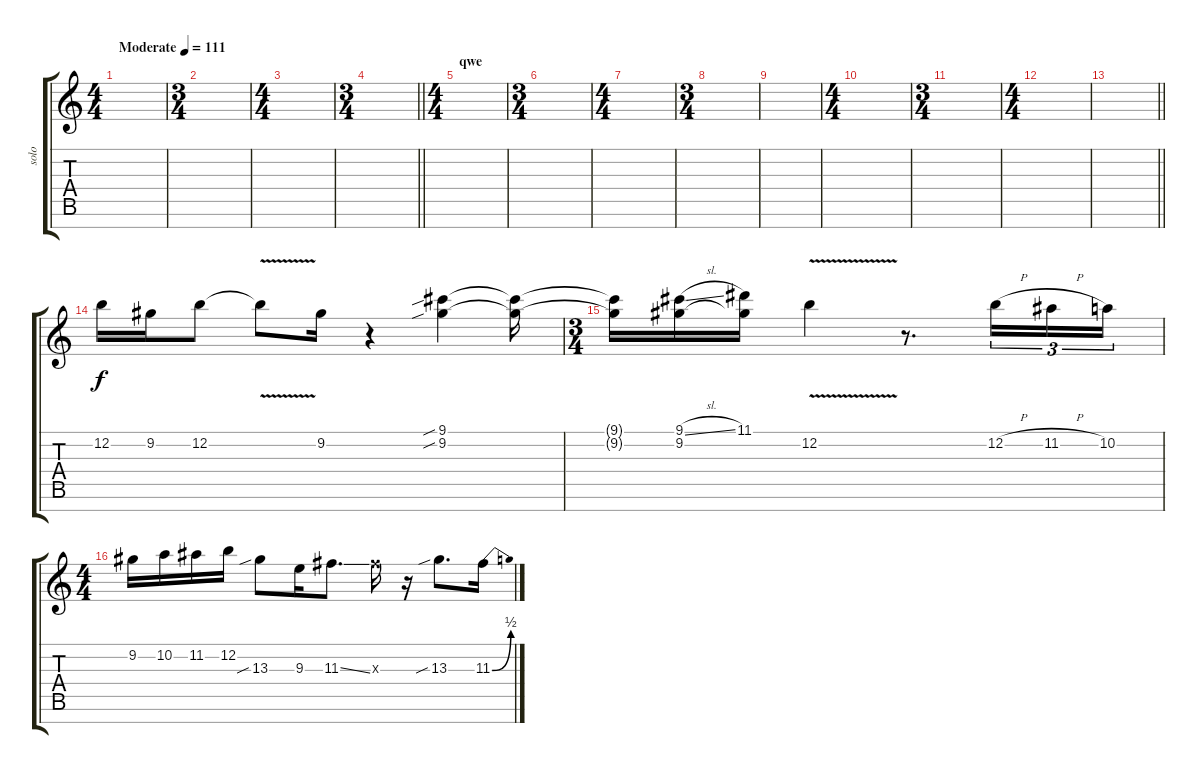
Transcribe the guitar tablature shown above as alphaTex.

\track ("solo" "solo") {instrument distortionguitar}
\staff {score tabs}
\tuning (E4 B3 G3 D3 A2 E2 B1) {hide}
\ts (4 4)
\tempo (111 "Moderate")
\clef g2
\ks c
|
\ts (3 4)
|
\ts (4 4)
|
\ts (3 4)
\barLineRight lightlight
|
\ts (4 4)
\section ("" "qwe")
|
\ts (3 4)
|
\ts (4 4)
|
\ts (3 4)
|
|
\ts (4 4)
|
\ts (3 4)
|
\ts (4 4)
|
\barLineRight lightlight
|
\section ("" "")
12.2.16 9.2.16 12.2.8 12.2{v t}.8 9.2.16 r.4 (9.1{sib} 9.2{sib}).4 (9.1{t} 9.2{t}).16 |
\ts (3 4)
(9.1{t} 9.2{t}).16 (9.1{sl} 9.2).16 (11.1 9.2{t}).16 12.2{v}.4 r.8{d} 12.2{h}.16{tu (3 2)} 11.2{h}.16{tu (3 2)} 10.2.16{tu (3 2)} |
\ts (4 4)
9.2.16 10.2.16 11.2.16 12.2.16 13.3{sib}.8 9.3.16 11.3{ss}.8{d} 11.3{x}.16 r.16 13.3{sib}.8{d} 11.3{be (bend 0 0 60 2)}.16
